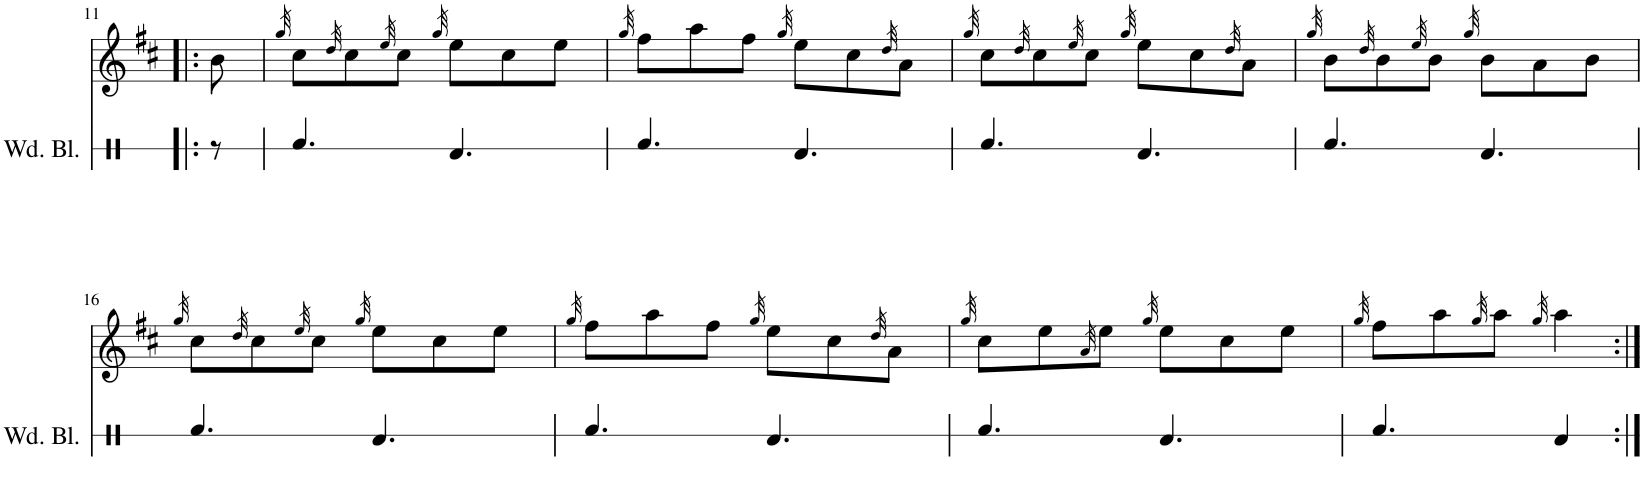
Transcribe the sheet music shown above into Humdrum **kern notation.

**kern	**kern
*part2	*part1
*staff2	*staff1
*I"Wood Blocks	*I"Bagpipe
*I'Wd. Bl.	*I'Bag
!!LO:PB:g=z
*clefX	*clefG2
*k[]	*k[f#c#]
*M6/8	*M6/8
=11!|:	=11!|:
8r	8b\
=12	=12
.	32qgg/
4.Rf/	8cc#\L
.	32qdd/
.	8cc#\
.	32qee/
.	8cc#\J
.	32qgg/
4.Rd/	8ee\L
.	8cc#\
.	8ee\J
=13	=13
.	32qgg/
4.Rf/	8ff#\L
.	8aa\
.	8ff#\J
.	32qgg/
4.Rd/	8ee\L
.	8cc#\
.	32qdd/
.	8a\J
=14	=14
.	32qgg/
4.Rf/	8cc#\L
.	32qdd/
.	8cc#\
.	32qee/
.	8cc#\J
.	32qgg/
4.Rd/	8ee\L
.	8cc#\
.	32qdd/
.	8a\J
=15	=15
.	32qgg/
4.Rf/	8b\L
.	32qdd/
.	8b\
.	32qee/
.	8b\J
.	32qgg/
4.Rd/	8b\L
.	8a\
.	8b\J
!!LO:LB:g=z
=16	=16
.	32qgg/
4.Rf/	8cc#\L
.	32qdd/
.	8cc#\
.	32qee/
.	8cc#\J
.	32qgg/
4.Rd/	8ee\L
.	8cc#\
.	8ee\J
=17	=17
.	32qgg/
4.Rf/	8ff#\L
.	8aa\
.	8ff#\J
.	32qgg/
4.Rd/	8ee\L
.	8cc#\
.	32qdd/
.	8a\J
=18	=18
.	32qgg/
4.Rf/	8cc#\L
.	8ee\
.	32qa/
.	8ee\J
.	32qgg/
4.Rd/	8ee\L
.	8cc#\
.	8ee\J
=19	=19
.	32qgg/
4.Rf/	8ff#\L
.	8aa\
.	32qgg/
.	8aa\J
.	32qgg/
4Rd/	4aa\
=:|!	=:|!
*-	*-
